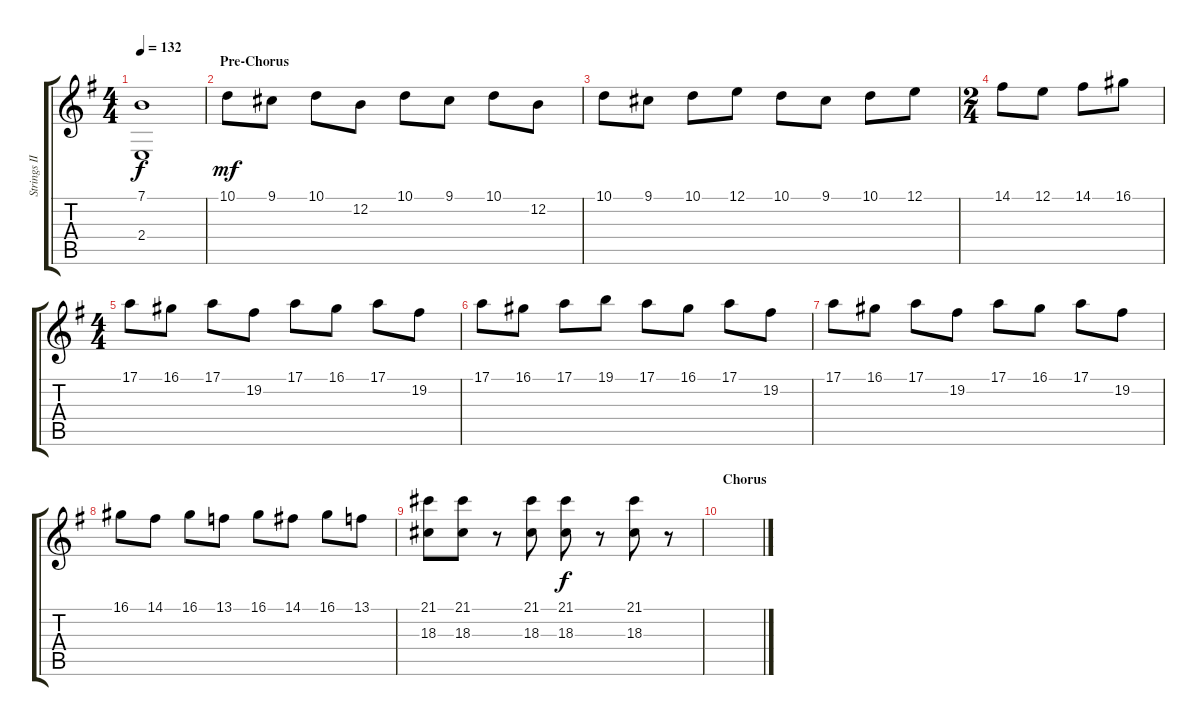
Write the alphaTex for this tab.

\track ("Strings II - Coen Janssen" "Strings II") {instrument stringensemble1}
\staff {score tabs}
\tuning (E4 B3 G3 D3 A2 E2) {hide}
\ts (4 4)
\tempo 132
\clef g2
\ks g
(7.1{t} 2.4{t}).1{dy f} |
\section ("" "Pre-Chorus")
10.1.8{dy mf} 9.1.8 10.1.8 12.2.8 10.1.8 9.1.8 10.1.8 12.2.8 |
10.1.8 9.1.8 10.1.8 12.1.8 10.1.8 9.1.8 10.1.8 12.1.8 |
\ts (2 4)
14.1.8 12.1.8 14.1.8 16.1.8 |
\ts (4 4)
17.1.8 16.1.8 17.1.8 19.2.8 17.1.8 16.1.8 17.1.8 19.2.8 |
17.1.8 16.1.8 17.1.8 19.1.8 17.1.8 16.1.8 17.1.8 19.2.8 |
17.1.8 16.1.8 17.1.8 19.2.8 17.1.8 16.1.8 17.1.8 19.2.8 |
16.1.8 14.1.8 16.1.8 13.1.8 16.1.8 14.1.8 16.1.8 13.1.8 |
(21.1 18.3).8 (21.1 18.3).8 r.8 (21.1 18.3).8 (21.1 18.3).8{dy f} r.8 (21.1 18.3).8 r.8 |
\section ("" "Chorus")
